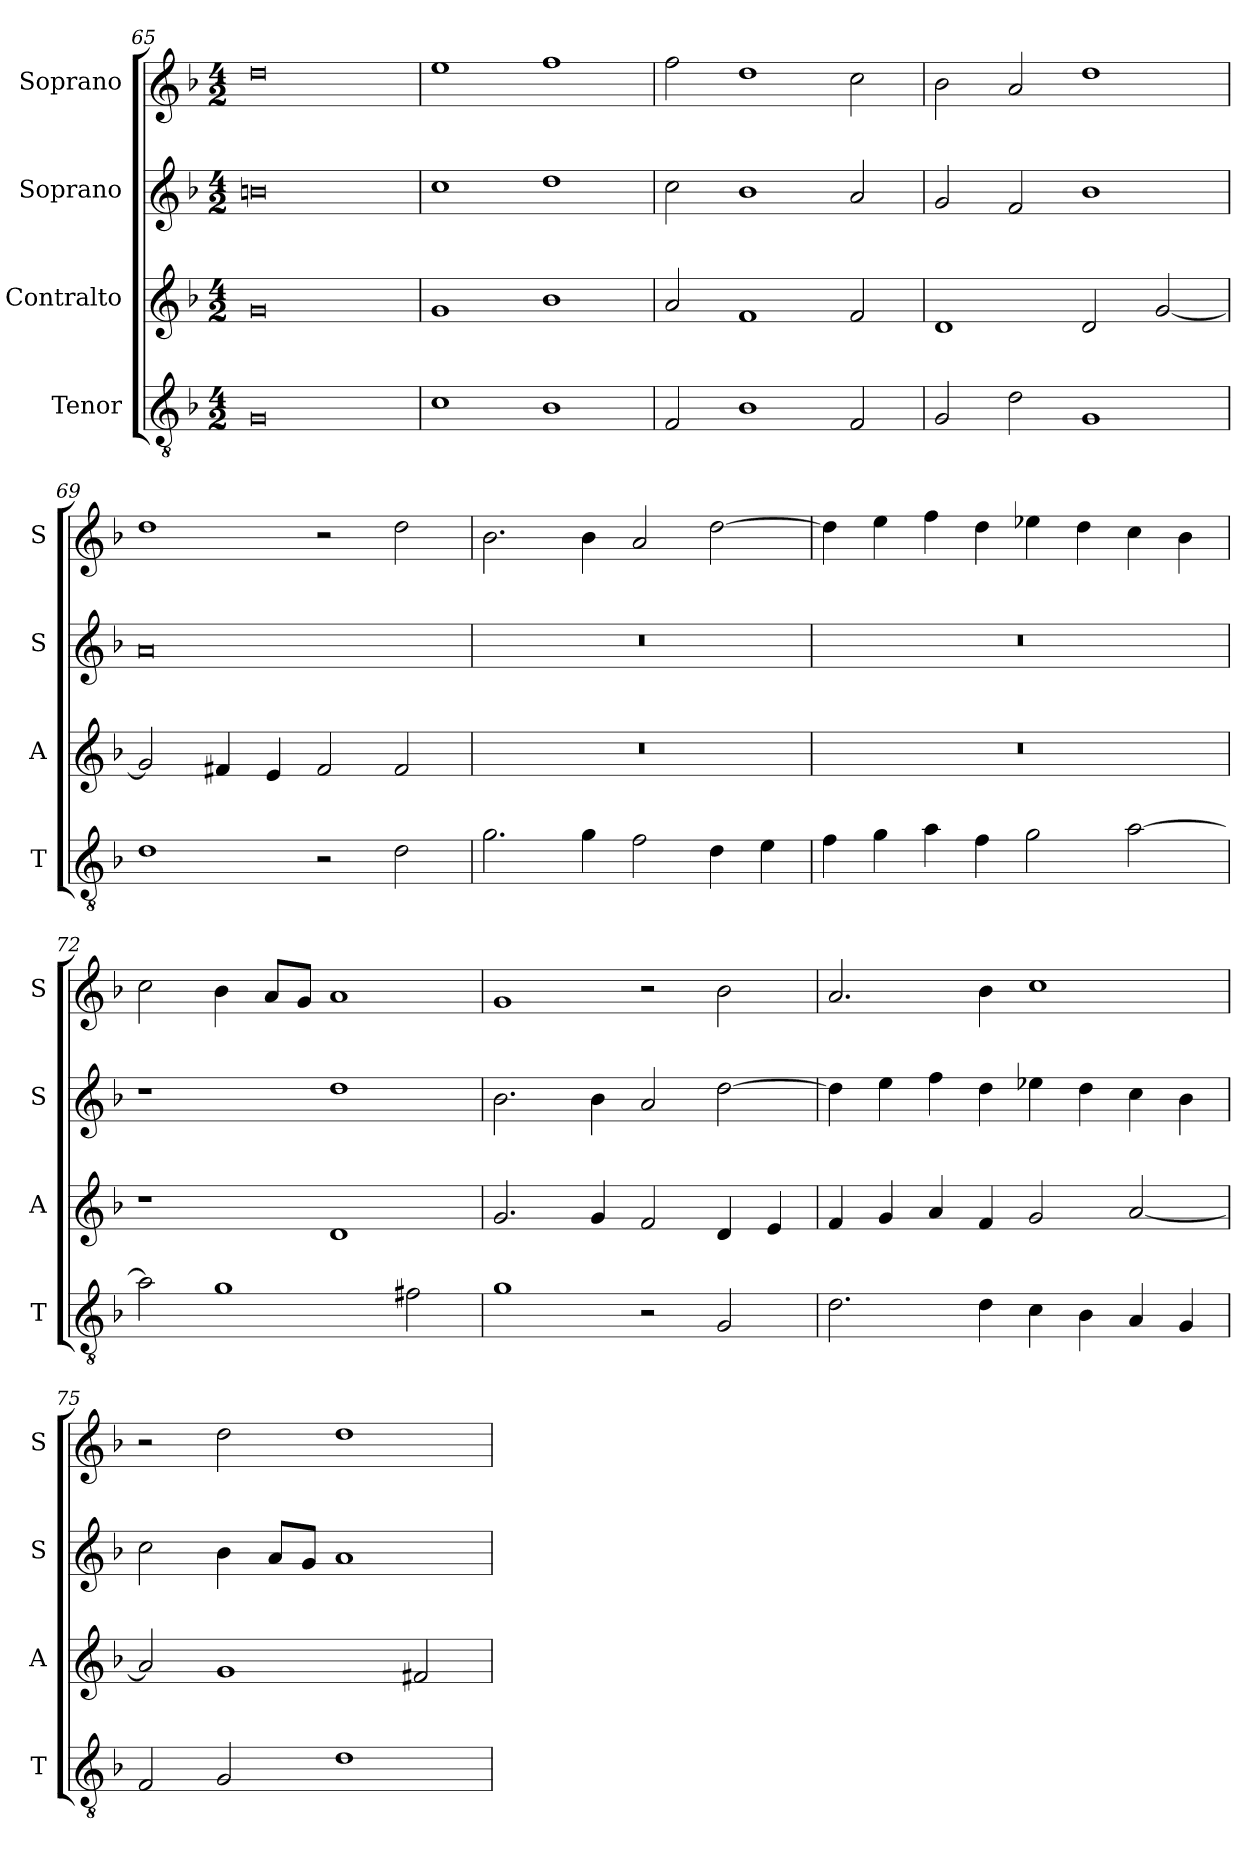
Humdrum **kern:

**kern	**kern	**kern	**kern
*part4	*part3	*part2	*part1
*staff4	*staff3	*staff2	*staff1
*I"Tenor	*I"Contralto	*I"Soprano	*I"Soprano
*I'T	*I'A	*I'S	*I'S
*clefGv2	*clefG2	*clefG2	*clefG2
*k[b-]	*k[b-]	*k[b-]	*k[b-]
*G:dor	*G:dor	*G:dor	*G:dor
*M4/2	*M4/2	*M4/2	*M4/2
=65	=65	=65	=65
0G	0g	0bn	0dd
=66	=66	=66	=66
1c	1g	1cc	1ee
1B-	1b-	1dd	1ff
=67	=67	=67	=67
2F	2a	2cc	2ff
1B-	1f	1b-	1dd
2F	2f	2a	2cc
=68	=68	=68	=68
2G	1d	2g	2b-
2d	.	2f	2a
1G	2d	1b-	1dd
.	[2g	.	.
=69	=69	=69	=69
1d	2g]	0a	1dd
.	4f#X	.	.
.	4e	.	.
2r	2f#	.	2r
2d	2f#	.	2dd
=70	=70	=70	=70
2.g	0r	0r	2.b-
4g	.	.	4b-
2f	.	.	2a
4d	.	.	[2dd
4e	.	.	.
=71	=71	=71	=71
4f	0r	0r	4dd]
4g	.	.	4ee
4a	.	.	4ff
4f	.	.	4dd
2g	.	.	4ee-X
.	.	.	4dd
[2a	.	.	4cc
.	.	.	4b-
=72	=72	=72	=72
2a]	1r	1r	2cc
1g	.	.	4b-
.	.	.	8a/L
.	.	.	8g/J
.	1d	1dd	1a
2f#X	.	.	.
=73	=73	=73	=73
1g	2.g	2.b-	1g
.	4g	4b-	.
2r	2f	2a	2r
2G	4d	[2dd	2b-
.	4e	.	.
=74	=74	=74	=74
2.d	4f	4dd]	2.a
.	4g	4ee	.
.	4a	4ff	.
4d	4f	4dd	4b-
4c	2g	4ee-X	1cc
4B-	.	4dd	.
4A	[2a	4cc	.
4G	.	4b-	.
=75	=75	=75	=75
2F	2a]	2cc	2r
2G	1g	4b-	2dd
.	.	8a/L	.
.	.	8g/J	.
1d	.	1a	1dd
.	2f#X	.	.
=	=	=	=
*-	*-	*-	*-
